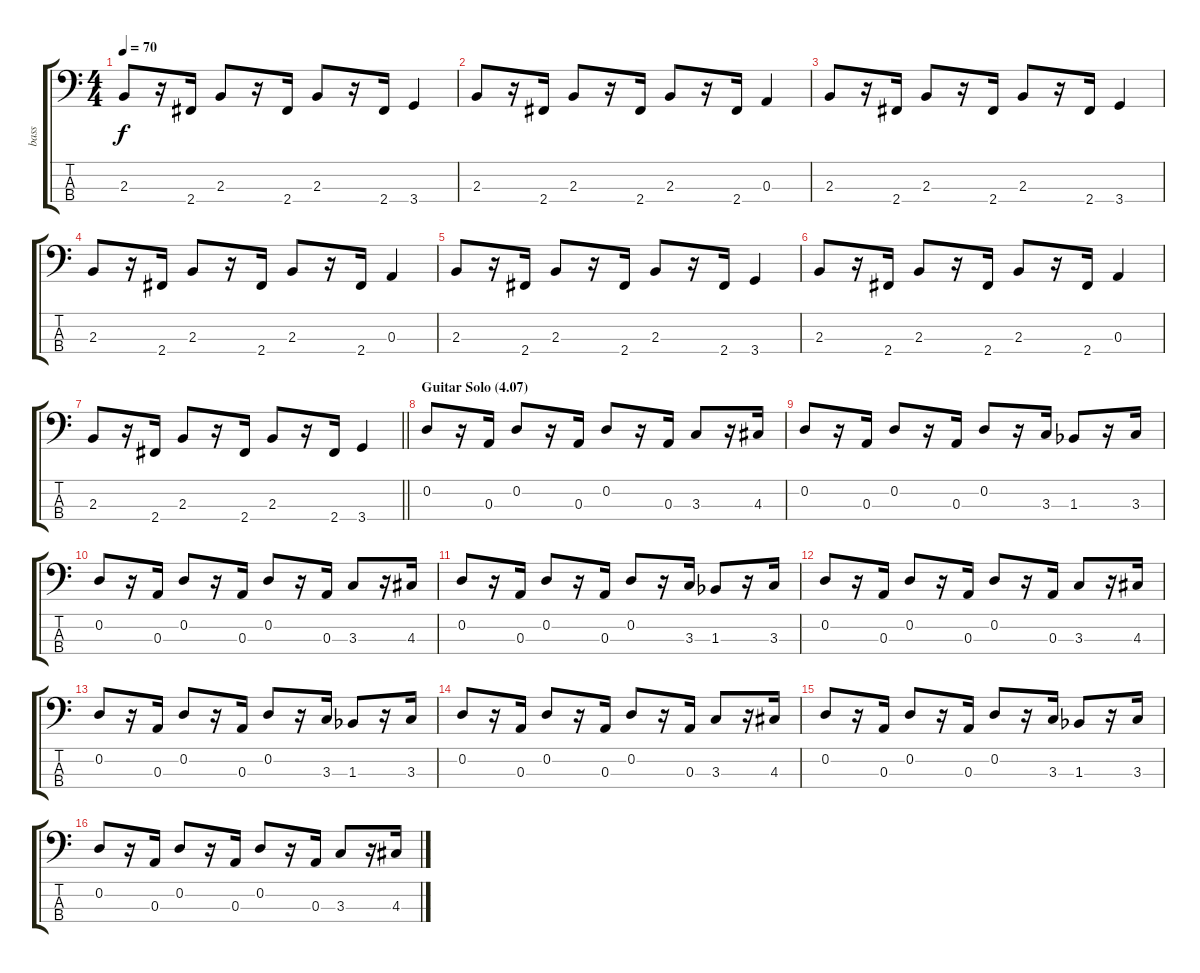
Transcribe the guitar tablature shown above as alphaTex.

\track ("bass" "bass") {instrument electricbasspick}
\staff {score tabs}
\tuning (G2 D2 A1 E1) {hide}
\ts (4 4)
\tempo 70
\clef f4
\ks c
2.3.8{dy f} r.16 2.4.16 2.3.8 r.16 2.4.16 2.3.8 r.16 2.4.16 3.4.4 |
2.3.8 r.16 2.4.16 2.3.8 r.16 2.4.16 2.3.8 r.16 2.4.16 0.3.4 |
2.3.8 r.16 2.4.16 2.3.8 r.16 2.4.16 2.3.8 r.16 2.4.16 3.4.4 |
2.3.8 r.16 2.4.16 2.3.8 r.16 2.4.16 2.3.8 r.16 2.4.16 0.3.4 |
2.3.8 r.16 2.4.16 2.3.8 r.16 2.4.16 2.3.8 r.16 2.4.16 3.4.4 |
2.3.8 r.16 2.4.16 2.3.8 r.16 2.4.16 2.3.8 r.16 2.4.16 0.3.4 |
\barLineRight lightlight
2.3.8 r.16 2.4.16 2.3.8 r.16 2.4.16 2.3.8 r.16 2.4.16 3.4.4 |
\section ("" "Guitar Solo (4.07)")
0.2.8 r.16 0.3.16 0.2.8 r.16 0.3.16 0.2.8 r.16 0.3.16 3.3.8 r.16 4.3.16 |
0.2.8 r.16 0.3.16 0.2.8 r.16 0.3.16 0.2.8 r.16 3.3.16 1.3{acc b}.8 r.16 3.3.16 |
0.2.8 r.16 0.3.16 0.2.8 r.16 0.3.16 0.2.8 r.16 0.3.16 3.3.8 r.16 4.3.16 |
0.2.8 r.16 0.3.16 0.2.8 r.16 0.3.16 0.2.8 r.16 3.3.16 1.3{acc b}.8 r.16 3.3.16 |
0.2.8 r.16 0.3.16 0.2.8 r.16 0.3.16 0.2.8 r.16 0.3.16 3.3.8 r.16 4.3.16 |
0.2.8 r.16 0.3.16 0.2.8 r.16 0.3.16 0.2.8 r.16 3.3.16 1.3{acc b}.8 r.16 3.3.16 |
0.2.8 r.16 0.3.16 0.2.8 r.16 0.3.16 0.2.8 r.16 0.3.16 3.3.8 r.16 4.3.16 |
0.2.8 r.16 0.3.16 0.2.8 r.16 0.3.16 0.2.8 r.16 3.3.16 1.3{acc b}.8 r.16 3.3.16 |
0.2.8 r.16 0.3.16 0.2.8 r.16 0.3.16 0.2.8 r.16 0.3.16 3.3.8 r.16 4.3.16
